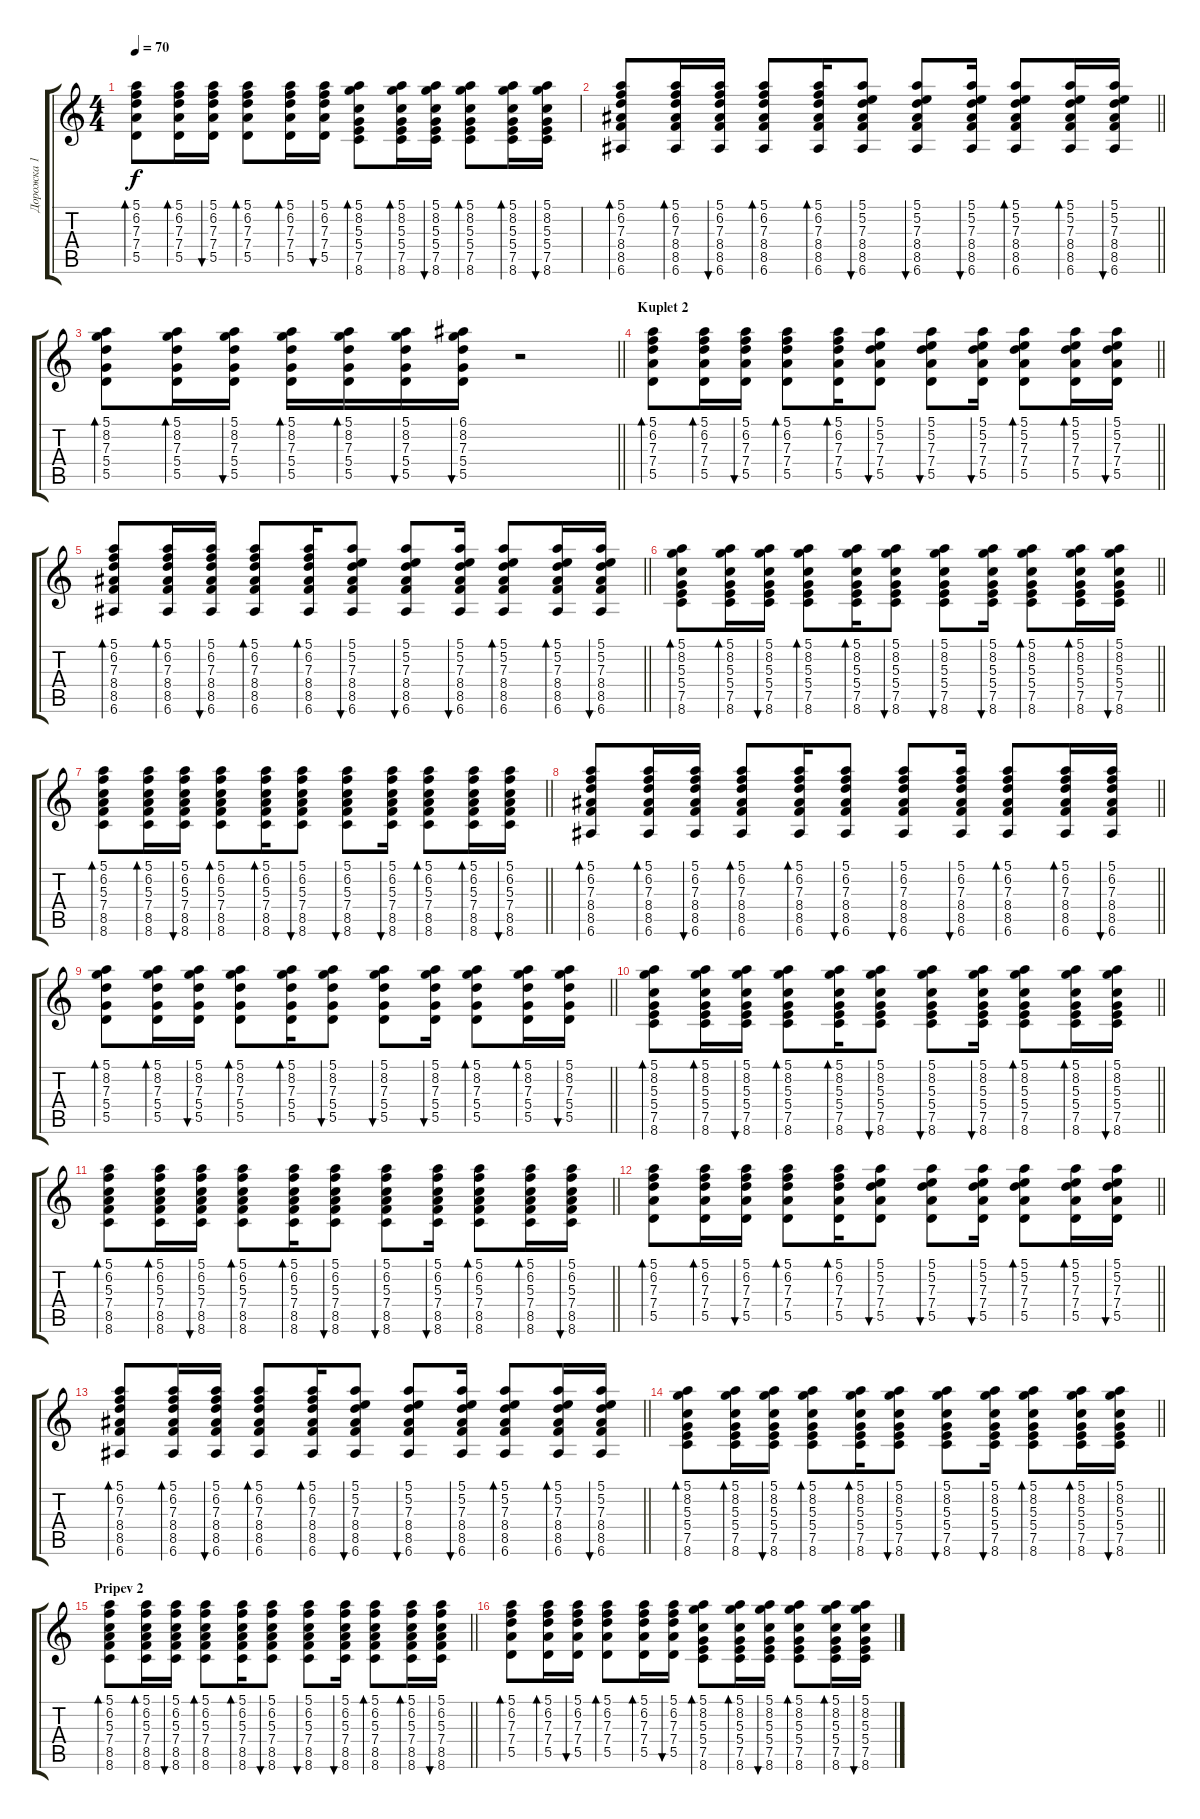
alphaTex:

\track ("Дорожка 1" "Дорожка 1") {instrument acousticguitarsteel}
\staff {score tabs}
\tuning (E4 B3 G3 D3 A2 E2) {hide}
\ts (4 4)
\tempo 70
\clef g2
\ks c
(5.1 6.2 7.3 7.4 5.5).8{bd 30 dy f} (5.1 6.2 7.3 7.4 5.5).16{bd 30} (5.1 6.2 7.3 7.4 5.5).16{bu 30} (5.1 6.2 7.3 7.4 5.5).8{bd 30} (5.1 6.2 7.3 7.4 5.5).16{bd 30} (5.1 6.2 7.3 7.4 5.5).16{bu 30} (5.1 8.2 5.3 5.4 7.5 8.6).8{bd 30} (5.1 8.2 5.3 5.4 7.5 8.6).16{bd 30} (5.1 8.2 5.3 5.4 7.5 8.6).16{bu 30} (5.1 8.2 5.3 5.4 7.5 8.6).8{bd 30} (5.1 8.2 5.3 5.4 7.5 8.6).16{bd 30} (5.1 8.2 5.3 5.4 7.5 8.6).16{bu 30} |
\barLineRight lightlight
(5.1 6.2 7.3 8.4 8.5 6.6).8{bd 30} (5.1 6.2 7.3 8.4 8.5 6.6).16{bd 30} (5.1 6.2 7.3 8.4 8.5 6.6).16{bu 30} (5.1 6.2 7.3 8.4 8.5 6.6).8{bd 30} (5.1 6.2 7.3 8.4 8.5 6.6).16{bd 30} (5.1 5.2 7.3 8.4 8.5 6.6).8{bu 30} (5.1 5.2 7.3 8.4 8.5 6.6).8{bu 30} (5.1 5.2 7.3 8.4 8.5 6.6).16{bu 30} (5.1 5.2 7.3 8.4 8.5 6.6).8{bd 30} (5.1 5.2 7.3 8.4 8.5 6.6).16{bd 30} (5.1 5.2 7.3 8.4 8.5 6.6).16{bu 30} |
\barLineRight lightlight
(5.1 8.2 7.3 5.4 5.5).8{bd 30} (5.1 8.2 7.3 5.4 5.5).16{bd 30} (5.1 8.2 7.3 5.4 5.5).16{bu 30} (5.1 8.2 7.3 5.4 5.5).16{bd 30} (5.1 8.2 7.3 5.4 5.5).16{bd 30} (5.1 8.2 7.3 5.4 5.5).16{bu 30} (6.1 8.2 7.3 5.4 5.5).16{bu 30} r.2 |
\section ("" "Kuplet 2")
\barLineRight lightlight
(5.1 6.2 7.3 7.4 5.5).8{bd 30} (5.1 6.2 7.3 7.4 5.5).16{bd 30} (5.1 6.2 7.3 7.4 5.5).16{bu 30} (5.1 6.2 7.3 7.4 5.5).8{bd 30} (5.1 6.2 7.3 7.4 5.5).16{bd 30} (5.1 5.2 7.3 7.4 5.5).8{bu 30} (5.1 5.2 7.3 7.4 5.5).8{bu 30} (5.1 5.2 7.3 7.4 5.5).16{bu 30} (5.1 5.2 7.3 7.4 5.5).8{bd 30} (5.1 5.2 7.3 7.4 5.5).16{bd 30} (5.1 5.2 7.3 7.4 5.5).16{bu 30} |
\barLineRight lightlight
(5.1 6.2 7.3 8.4 8.5 6.6).8{bd 30} (5.1 6.2 7.3 8.4 8.5 6.6).16{bd 30} (5.1 6.2 7.3 8.4 8.5 6.6).16{bu 30} (5.1 6.2 7.3 8.4 8.5 6.6).8{bd 30} (5.1 6.2 7.3 8.4 8.5 6.6).16{bd 30} (5.1 5.2 7.3 8.4 8.5 6.6).8{bu 30} (5.1 5.2 7.3 8.4 8.5 6.6).8{bu 30} (5.1 5.2 7.3 8.4 8.5 6.6).16{bu 30} (5.1 5.2 7.3 8.4 8.5 6.6).8{bd 30} (5.1 5.2 7.3 8.4 8.5 6.6).16{bd 30} (5.1 5.2 7.3 8.4 8.5 6.6).16{bu 30} |
\barLineRight lightlight
(5.1 8.2 5.3 5.4 7.5 8.6).8{bd 30} (5.1 8.2 5.3 5.4 7.5 8.6).16{bd 30} (5.1 8.2 5.3 5.4 7.5 8.6).16{bu 30} (5.1 8.2 5.3 5.4 7.5 8.6).8{bd 30} (5.1 8.2 5.3 5.4 7.5 8.6).16{bd 30} (5.1 8.2 5.3 5.4 7.5 8.6).8{bu 30} (5.1 8.2 5.3 5.4 7.5 8.6).8{bu 30} (5.1 8.2 5.3 5.4 7.5 8.6).16{bu 30} (5.1 8.2 5.3 5.4 7.5 8.6).8{bd 30} (5.1 8.2 5.3 5.4 7.5 8.6).16{bd 30} (5.1 8.2 5.3 5.4 7.5 8.6).16{bu 30} |
\barLineRight lightlight
(5.1 6.2 5.3 7.4 8.5 8.6).8{bd 30} (5.1 6.2 5.3 7.4 8.5 8.6).16{bd 30} (5.1 6.2 5.3 7.4 8.5 8.6).16{bu 30} (5.1 6.2 5.3 7.4 8.5 8.6).8{bd 30} (5.1 6.2 5.3 7.4 8.5 8.6).16{bd 30} (5.1 6.2 5.3 7.4 8.5 8.6).8{bu 30} (5.1 6.2 5.3 7.4 8.5 8.6).8{bu 30} (5.1 6.2 5.3 7.4 8.5 8.6).16{bu 30} (5.1 6.2 5.3 7.4 8.5 8.6).8{bd 30} (5.1 6.2 5.3 7.4 8.5 8.6).16{bd 30} (5.1 6.2 5.3 7.4 8.5 8.6).16{bu 30} |
\barLineRight lightlight
(5.1 6.2 7.3 8.4 8.5 6.6).8{bd 30} (5.1 6.2 7.3 8.4 8.5 6.6).16{bd 30} (5.1 6.2 7.3 8.4 8.5 6.6).16{bu 30} (5.1 6.2 7.3 8.4 8.5 6.6).8{bd 30} (5.1 6.2 7.3 8.4 8.5 6.6).16{bd 30} (5.1 6.2 7.3 8.4 8.5 6.6).8{bu 30} (5.1 6.2 7.3 8.4 8.5 6.6).8{bu 30} (5.1 6.2 7.3 8.4 8.5 6.6).16{bu 30} (5.1 6.2 7.3 8.4 8.5 6.6).8{bd 30} (5.1 6.2 7.3 8.4 8.5 6.6).16{bd 30} (5.1 6.2 7.3 8.4 8.5 6.6).16{bu 30} |
\barLineRight lightlight
(5.1 8.2 7.3 5.4 5.5).8{bd 30} (5.1 8.2 7.3 5.4 5.5).16{bd 30} (5.1 8.2 7.3 5.4 5.5).16{bu 30} (5.1 8.2 7.3 5.4 5.5).8{bd 30} (5.1 8.2 7.3 5.4 5.5).16{bd 30} (5.1 8.2 7.3 5.4 5.5).8{bu 30} (5.1 8.2 7.3 5.4 5.5).8{bu 30} (5.1 8.2 7.3 5.4 5.5).16{bu 30} (5.1 8.2 7.3 5.4 5.5).8{bd 30} (5.1 8.2 7.3 5.4 5.5).16{bd 30} (5.1 8.2 7.3 5.4 5.5).16{bu 30} |
\barLineRight lightlight
(5.1 8.2 5.3 5.4 7.5 8.6).8{bd 30} (5.1 8.2 5.3 5.4 7.5 8.6).16{bd 30} (5.1 8.2 5.3 5.4 7.5 8.6).16{bu 30} (5.1 8.2 5.3 5.4 7.5 8.6).8{bd 30} (5.1 8.2 5.3 5.4 7.5 8.6).16{bd 30} (5.1 8.2 5.3 5.4 7.5 8.6).8{bu 30} (5.1 8.2 5.3 5.4 7.5 8.6).8{bu 30} (5.1 8.2 5.3 5.4 7.5 8.6).16{bu 30} (5.1 8.2 5.3 5.4 7.5 8.6).8{bd 30} (5.1 8.2 5.3 5.4 7.5 8.6).16{bd 30} (5.1 8.2 5.3 5.4 7.5 8.6).16{bu 30} |
\barLineRight lightlight
(5.1 6.2 5.3 7.4 8.5 8.6).8{bd 30} (5.1 6.2 5.3 7.4 8.5 8.6).16{bd 30} (5.1 6.2 5.3 7.4 8.5 8.6).16{bu 30} (5.1 6.2 5.3 7.4 8.5 8.6).8{bd 30} (5.1 6.2 5.3 7.4 8.5 8.6).16{bd 30} (5.1 6.2 5.3 7.4 8.5 8.6).8{bu 30} (5.1 6.2 5.3 7.4 8.5 8.6).8{bu 30} (5.1 6.2 5.3 7.4 8.5 8.6).16{bu 30} (5.1 6.2 5.3 7.4 8.5 8.6).8{bd 30} (5.1 6.2 5.3 7.4 8.5 8.6).16{bd 30} (5.1 6.2 5.3 7.4 8.5 8.6).16{bu 30} |
\barLineRight lightlight
(5.1 6.2 7.3 7.4 5.5).8{bd 30} (5.1 6.2 7.3 7.4 5.5).16{bd 30} (5.1 6.2 7.3 7.4 5.5).16{bu 30} (5.1 6.2 7.3 7.4 5.5).8{bd 30} (5.1 6.2 7.3 7.4 5.5).16{bd 30} (5.1 5.2 7.3 7.4 5.5).8{bu 30} (5.1 5.2 7.3 7.4 5.5).8{bu 30} (5.1 5.2 7.3 7.4 5.5).16{bu 30} (5.1 5.2 7.3 7.4 5.5).8{bd 30} (5.1 5.2 7.3 7.4 5.5).16{bd 30} (5.1 5.2 7.3 7.4 5.5).16{bu 30} |
\barLineRight lightlight
(5.1 6.2 7.3 8.4 8.5 6.6).8{bd 30} (5.1 6.2 7.3 8.4 8.5 6.6).16{bd 30} (5.1 6.2 7.3 8.4 8.5 6.6).16{bu 30} (5.1 6.2 7.3 8.4 8.5 6.6).8{bd 30} (5.1 6.2 7.3 8.4 8.5 6.6).16{bd 30} (5.1 5.2 7.3 8.4 8.5 6.6).8{bu 30} (5.1 5.2 7.3 8.4 8.5 6.6).8{bu 30} (5.1 5.2 7.3 8.4 8.5 6.6).16{bu 30} (5.1 5.2 7.3 8.4 8.5 6.6).8{bd 30} (5.1 5.2 7.3 8.4 8.5 6.6).16{bd 30} (5.1 5.2 7.3 8.4 8.5 6.6).16{bu 30} |
\barLineRight lightlight
(5.1 8.2 5.3 5.4 7.5 8.6).8{bd 30} (5.1 8.2 5.3 5.4 7.5 8.6).16{bd 30} (5.1 8.2 5.3 5.4 7.5 8.6).16{bu 30} (5.1 8.2 5.3 5.4 7.5 8.6).8{bd 30} (5.1 8.2 5.3 5.4 7.5 8.6).16{bd 30} (5.1 8.2 5.3 5.4 7.5 8.6).8{bu 30} (5.1 8.2 5.3 5.4 7.5 8.6).8{bu 30} (5.1 8.2 5.3 5.4 7.5 8.6).16{bu 30} (5.1 8.2 5.3 5.4 7.5 8.6).8{bd 30} (5.1 8.2 5.3 5.4 7.5 8.6).16{bd 30} (5.1 8.2 5.3 5.4 7.5 8.6).16{bu 30} |
\section ("" "Pripev 2")
\barLineRight lightlight
(5.1 6.2 5.3 7.4 8.5 8.6).8{bd 30} (5.1 6.2 5.3 7.4 8.5 8.6).16{bd 30} (5.1 6.2 5.3 7.4 8.5 8.6).16{bu 30} (5.1 6.2 5.3 7.4 8.5 8.6).8{bd 30} (5.1 6.2 5.3 7.4 8.5 8.6).16{bd 30} (5.1 6.2 5.3 7.4 8.5 8.6).8{bu 30} (5.1 6.2 5.3 7.4 8.5 8.6).8{bu 30} (5.1 6.2 5.3 7.4 8.5 8.6).16{bu 30} (5.1 6.2 5.3 7.4 8.5 8.6).8{bd 30} (5.1 6.2 5.3 7.4 8.5 8.6).16{bd 30} (5.1 6.2 5.3 7.4 8.5 8.6).16{bu 30} |
(5.1 6.2 7.3 7.4 5.5).8{bd 30} (5.1 6.2 7.3 7.4 5.5).16{bd 30} (5.1 6.2 7.3 7.4 5.5).16{bu 30} (5.1 6.2 7.3 7.4 5.5).8{bd 30} (5.1 6.2 7.3 7.4 5.5).16{bd 30} (5.1 6.2 7.3 7.4 5.5).16{bu 30} (5.1 8.2 5.3 5.4 7.5 8.6).8{bd 30} (5.1 8.2 5.3 5.4 7.5 8.6).16{bd 30} (5.1 8.2 5.3 5.4 7.5 8.6).16{bu 30} (5.1 8.2 5.3 5.4 7.5 8.6).8{bd 30} (5.1 8.2 5.3 5.4 7.5 8.6).16{bd 30} (5.1 8.2 5.3 5.4 7.5 8.6).16{bu 30}
